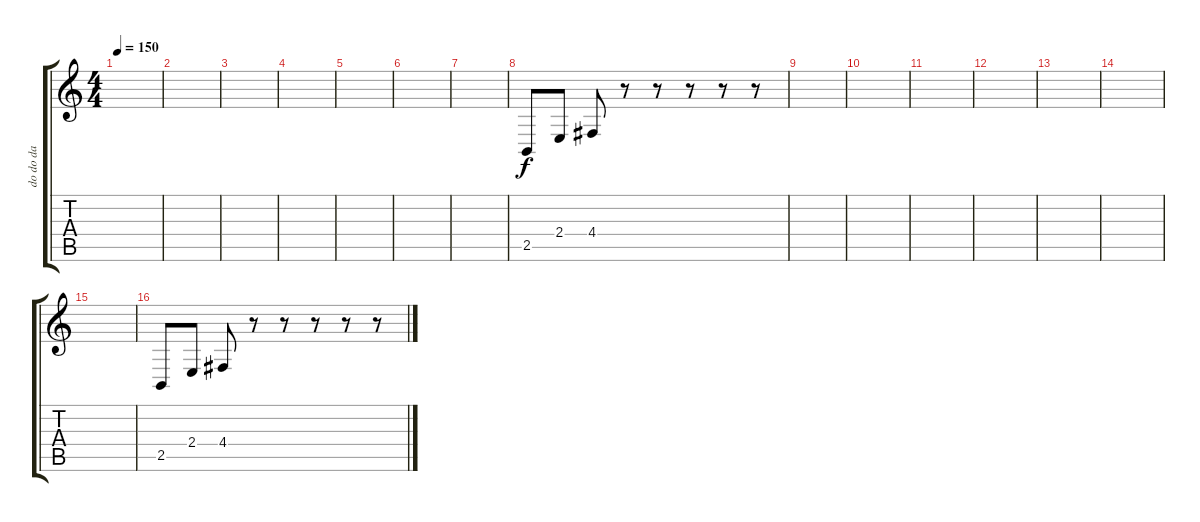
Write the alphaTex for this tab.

\track ("do do da" "do do da") {instrument lead1square}
\staff {score tabs}
\tuning (E4 B3 G3 D3 A2 E2) {hide}
\ts (4 4)
\tempo 150
\clef g2
\ks c
|
|
|
|
|
|
|
2.5.8 2.4.8 4.4.8 r.8 r.8 r.8 r.8 r.8 |
|
|
|
|
|
|
|
2.5.8 2.4.8 4.4.8 r.8 r.8 r.8 r.8 r.8
